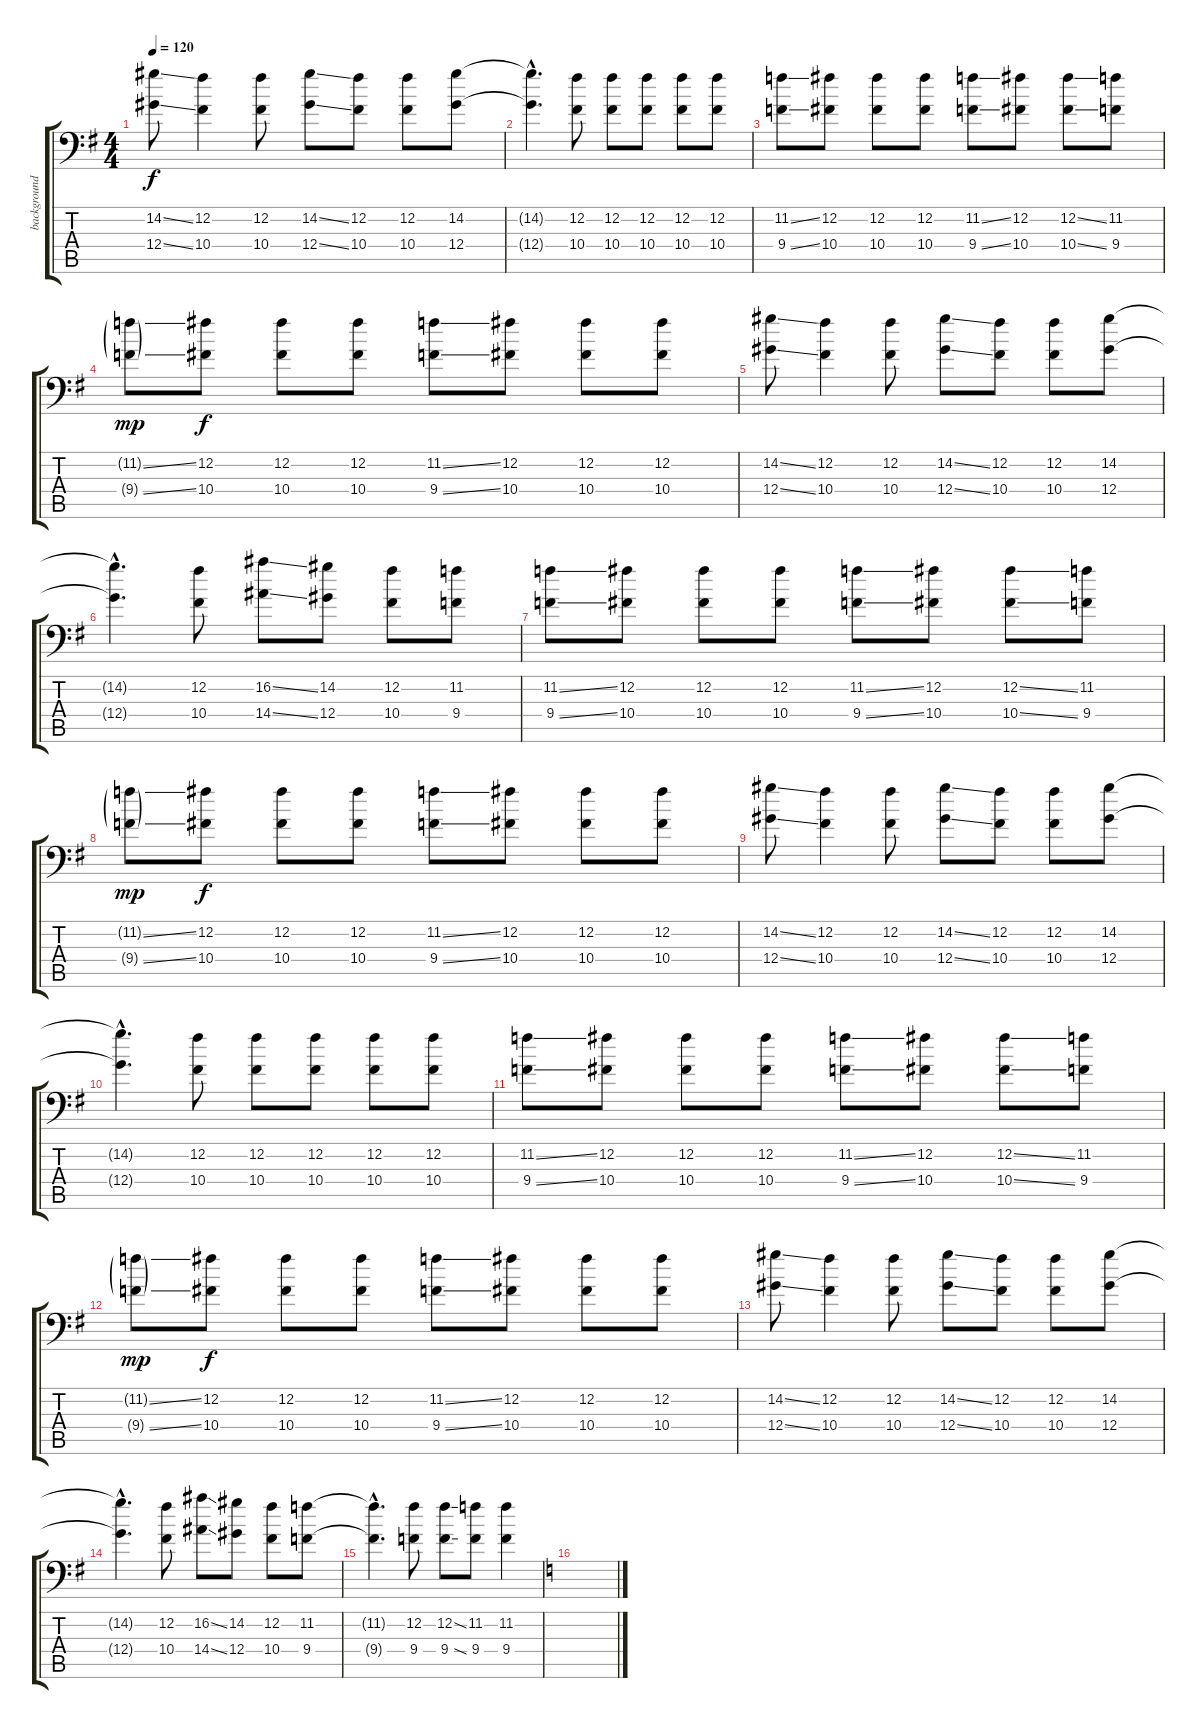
\track ("background" "background") {instrument overdrivenguitar}
\staff {score tabs}
\tuning (Bb3 Gb3 Db3 Ab2 Eb2 Ab1) {hide}
\ts (4 4)
\tempo 120
\clef f4
\ks g
(14.2{ss} 12.4{ss}).8{dy f} (12.2 10.4).4 (12.2 10.4).8 (14.2{ss} 12.4{ss}).8 (12.2 10.4).8 (12.2 10.4).8 (14.2 12.4).8 |
(14.2{hac t} 12.4{hac t}).4{d} (12.2 10.4).8 (12.2 10.4).8 (12.2 10.4).8 (12.2 10.4).8 (12.2 10.4).8 |
(11.2{ss} 9.4{ss}).8 (12.2 10.4).8 (12.2 10.4).8 (12.2 10.4).8 (11.2{ss} 9.4{ss}).8 (12.2 10.4).8 (12.2{ss} 10.4{ss}).8 (11.2 9.4).8 |
(11.2{ss g} 9.4{ss g}).8{dy mp} (12.2 10.4).8{dy f} (12.2 10.4).8 (12.2 10.4).8 (11.2{ss} 9.4{ss}).8 (12.2 10.4).8 (12.2 10.4).8 (12.2 10.4).8 |
(14.2{ss} 12.4{ss}).8 (12.2 10.4).4 (12.2 10.4).8 (14.2{ss} 12.4{ss}).8 (12.2 10.4).8 (12.2 10.4).8 (14.2 12.4).8 |
(14.2{hac t} 12.4{hac t}).4{d} (12.2 10.4).8 (16.2{ss} 14.4{ss}).8 (14.2 12.4).8 (12.2 10.4).8 (11.2 9.4).8 |
(11.2{ss} 9.4{ss}).8 (12.2 10.4).8 (12.2 10.4).8 (12.2 10.4).8 (11.2{ss} 9.4{ss}).8 (12.2 10.4).8 (12.2{ss} 10.4{ss}).8 (11.2 9.4).8 |
(11.2{ss g} 9.4{ss g}).8{dy mp} (12.2 10.4).8{dy f} (12.2 10.4).8 (12.2 10.4).8 (11.2{ss} 9.4{ss}).8 (12.2 10.4).8 (12.2 10.4).8 (12.2 10.4).8 |
(14.2{ss} 12.4{ss}).8 (12.2 10.4).4 (12.2 10.4).8 (14.2{ss} 12.4{ss}).8 (12.2 10.4).8 (12.2 10.4).8 (14.2 12.4).8 |
(14.2{hac t} 12.4{hac t}).4{d} (12.2 10.4).8 (12.2 10.4).8 (12.2 10.4).8 (12.2 10.4).8 (12.2 10.4).8 |
(11.2{ss} 9.4{ss}).8 (12.2 10.4).8 (12.2 10.4).8 (12.2 10.4).8 (11.2{ss} 9.4{ss}).8 (12.2 10.4).8 (12.2{ss} 10.4{ss}).8 (11.2 9.4).8 |
(11.2{ss g} 9.4{ss g}).8{dy mp} (12.2 10.4).8{dy f} (12.2 10.4).8 (12.2 10.4).8 (11.2{ss} 9.4{ss}).8 (12.2 10.4).8 (12.2 10.4).8 (12.2 10.4).8 |
(14.2{ss} 12.4{ss}).8 (12.2 10.4).4 (12.2 10.4).8 (14.2{ss} 12.4{ss}).8 (12.2 10.4).8 (12.2 10.4).8 (14.2 12.4).8 |
(14.2{hac t} 12.4{hac t}).4{d} (12.2 10.4).8 (16.2{ss} 14.4{ss}).8 (14.2 12.4).8 (12.2 10.4).8 (11.2 9.4).8 |
(11.2{hac t} 9.4{hac t}).4{d} (12.2 9.4).8 (12.2{ss} 9.4{ss}).8 (11.2 9.4).8 (11.2 9.4).4 |
\ks c
